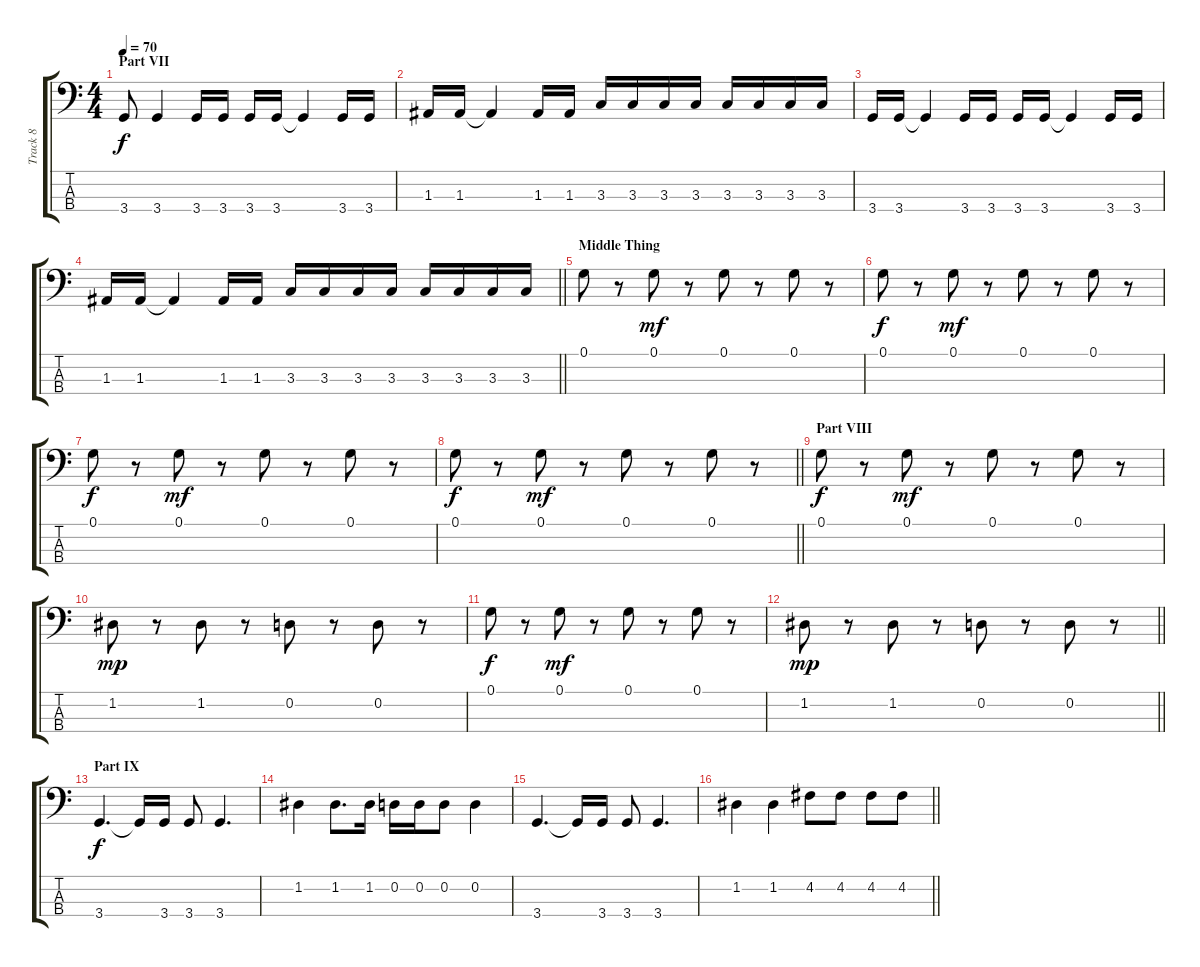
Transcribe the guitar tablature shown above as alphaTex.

\track ("Track 8" "Track 8") {instrument electricbassfinger}
\staff {score tabs}
\tuning (G2 D2 A1 E1) {hide}
\ts (4 4)
\section ("" "Part VII")
\tempo 70
\clef f4
\ks c
3.4.8{dy f} 3.4.4 3.4.16 3.4.16 3.4.16 3.4.16 3.4{t}.4 3.4.16 3.4.16 |
1.3.16 1.3.16 1.3{t}.4 1.3.16 1.3.16 3.3.16 3.3.16 3.3.16 3.3.16 3.3.16 3.3.16 3.3.16 3.3.16 |
3.4.16 3.4.16 3.4{t}.4 3.4.16 3.4.16 3.4.16 3.4.16 3.4{t}.4 3.4.16 3.4.16 |
\barLineRight lightlight
1.3.16 1.3.16 1.3{t}.4 1.3.16 1.3.16 3.3.16 3.3.16 3.3.16 3.3.16 3.3.16 3.3.16 3.3.16 3.3.16 |
\section ("" "Middle Thing")
0.1.8 r.8 0.1.8{dy mf} r.8 0.1.8 r.8 0.1.8 r.8 |
0.1.8{dy f} r.8 0.1.8{dy mf} r.8 0.1.8 r.8 0.1.8 r.8 |
0.1.8{dy f} r.8 0.1.8{dy mf} r.8 0.1.8 r.8 0.1.8 r.8 |
\barLineRight lightlight
0.1.8{dy f} r.8 0.1.8{dy mf} r.8 0.1.8 r.8 0.1.8 r.8 |
\section ("" "Part VIII")
0.1.8{dy f} r.8 0.1.8{dy mf} r.8 0.1.8 r.8 0.1.8 r.8 |
1.2.8{dy mp} r.8 1.2.8 r.8 0.2.8 r.8 0.2.8 r.8 |
0.1.8{dy f} r.8 0.1.8{dy mf} r.8 0.1.8 r.8 0.1.8 r.8 |
\barLineRight lightlight
1.2.8{dy mp} r.8 1.2.8 r.8 0.2.8 r.8 0.2.8 r.8 |
\section ("" "Part IX")
3.4.4{d dy f} 3.4{t}.16 3.4.16 3.4.8 3.4.4{d} |
1.2.4 1.2.8{d} 1.2.16 0.2.16 0.2.16 0.2.8 0.2.4 |
3.4.4{d} 3.4{t}.16 3.4.16 3.4.8 3.4.4{d} |
\barLineRight lightlight
1.2.4 1.2.4 4.2.8 4.2.8 4.2.8 4.2.8
